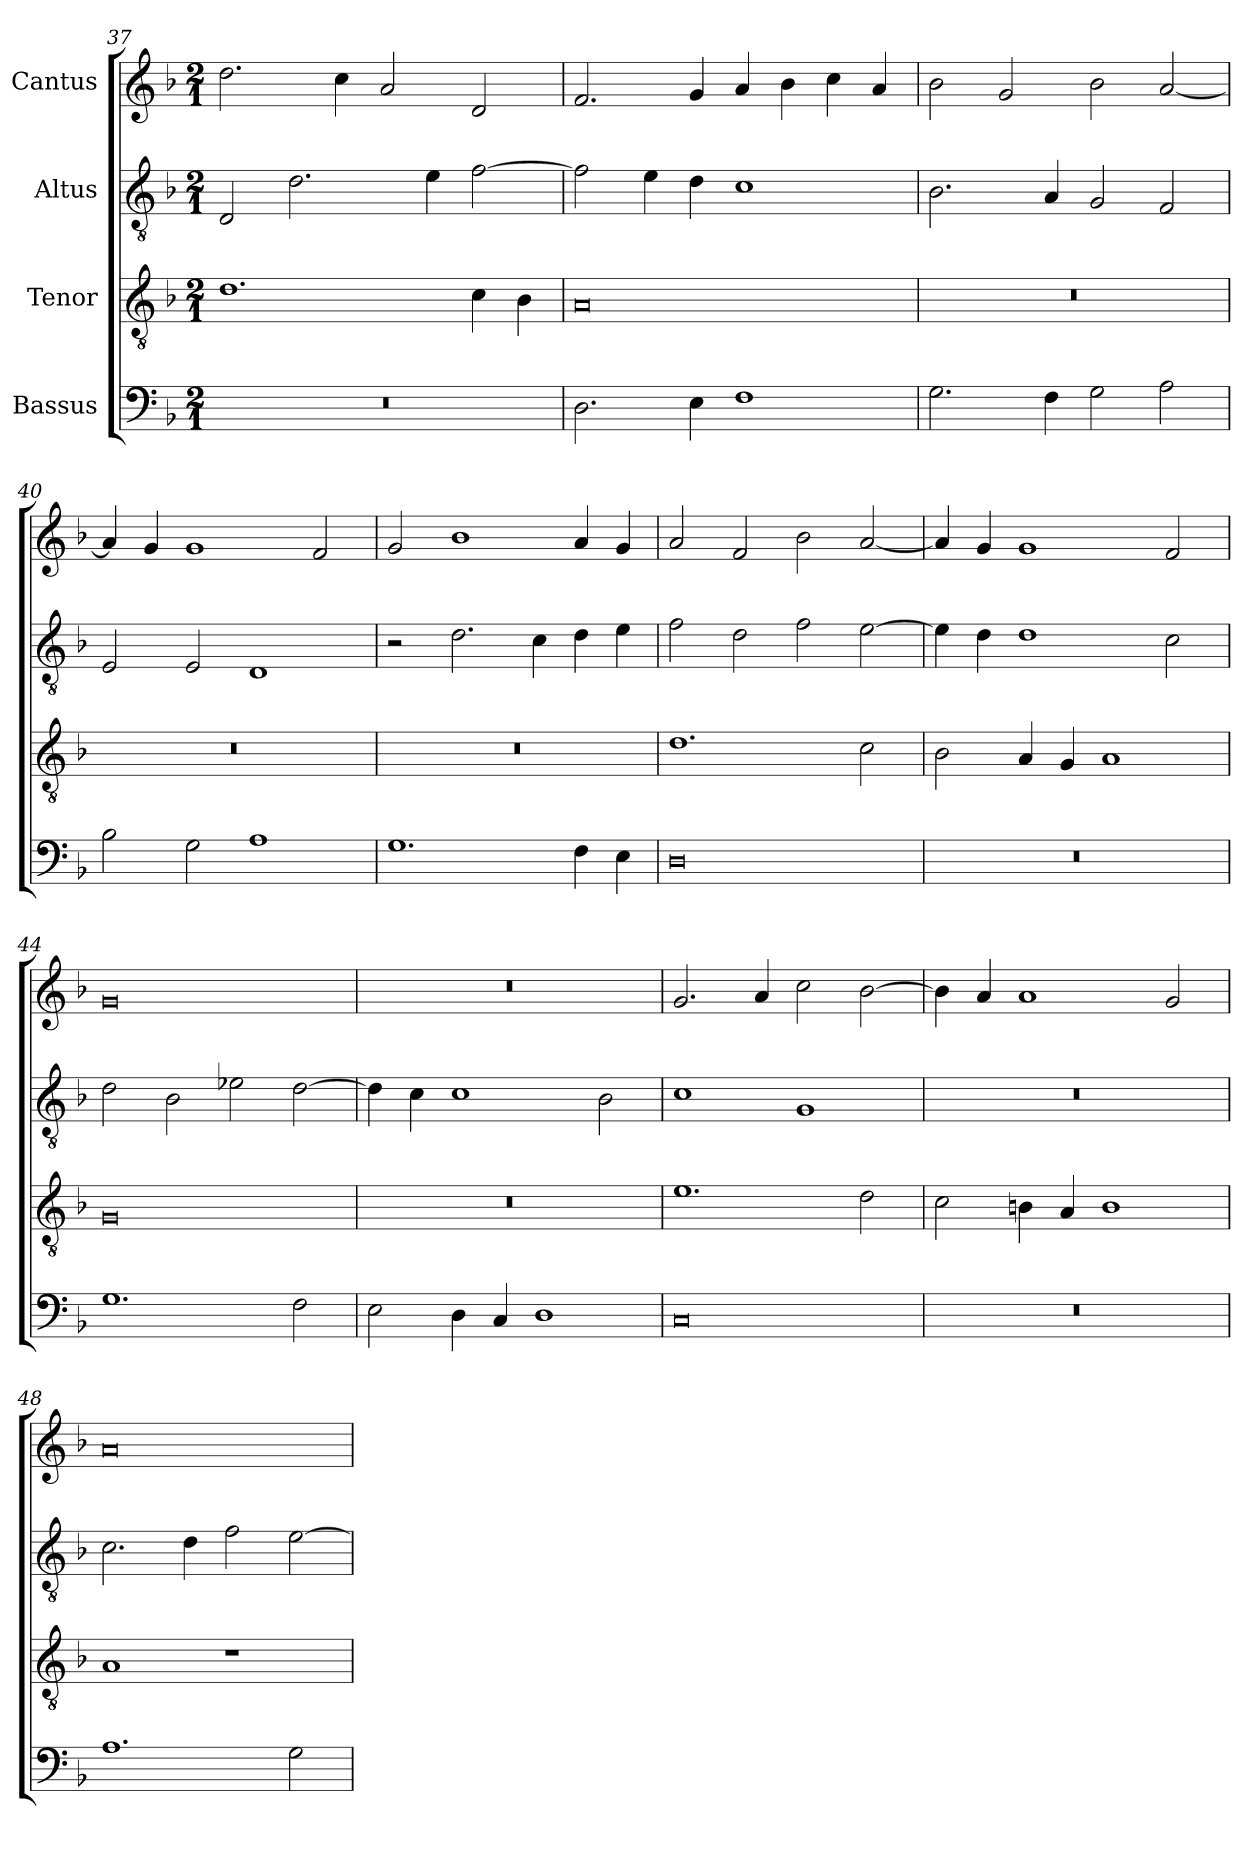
**kern	**kern	**kern	**kern
*part4	*part3	*part2	*part1
*staff4	*staff3	*staff2	*staff1
*I"Bassus	*I"Tenor	*I"Altus	*I"Cantus
!!LO:LB:g=z
*clefF4	*clefGv2	*clefGv2	*clefG2
*	*ITrd7c12	*ITrd7c12	*
*k[b-]	*k[b-]	*k[b-]	*k[b-]
*F:	*F:	*F:	*F:
*M2/1	*M2/1	*M2/1	*M2/1
=37	=37	=37	=37
!LO:N:vis=1	!	!	!
0r	1.Di	2DDi/	2.ddi\
.	.	2.Di\	.
.	.	.	4cci\
.	.	.	2ai/
.	.	4Ei\	.
.	4Ci\	[>2Fi\	2di/
.	4BB-i\	.	.
=38	=38	=38	=38
2.Di\	0AAi	2Fi\]	2.fi/
.	.	4Ei\	.
4Ei\	.	4Di\	4gi/
1Fi	.	1Ci	4ai/
.	.	.	4b-i\
.	.	.	4cci\
.	.	.	4ai/
=39	=39	=39	=39
!	!LO:N:vis=1	!	!
2.Gi\	0r	2.BB-i\	2b-i\
.	.	.	2gi/
4Fi\	.	4AAi/	.
2Gi\	.	2GGi/	2b-i\
2Ai\	.	2FFi/	[<2ai/
=40	=40	=40	=40
!	!LO:N:vis=1	!	!
2B-i\	0r	2EEi/	4ai/]
.	.	.	4gi/
2Gi\	.	2EEi/	1gi
1Ai	.	1DDi	.
.	.	.	2fi/
=41	=41	=41	=41
!	!LO:N:vis=1	!	!
1.Gi	0r	2r	2gi/
.	.	2.Di\	1b-i
.	.	4Ci\	.
4Fi\	.	4Di\	4ai/
4Ei\	.	4Ei\	4gi/
!!LO:LB:g=z
=42	=42	=42	=42
0Di	1.Di	2Fi\	2ai/
.	.	2Di\	2fi/
.	.	2Fi\	2b-i\
.	2Ci\	[>2Ei\	[<2ai/
=43	=43	=43	=43
!LO:N:vis=1	!	!	!
0r	2BB-i\	4Ei\]	4ai/]
.	.	4Di\	4gi/
.	4AAi/	1Di	1gi
.	4GGi/	.	.
.	1AAi	.	.
.	.	2Ci\	2fi/
=44	=44	=44	=44
1.Gi	0GGi	2Di\	0gi
.	.	2BB-i\	.
.	.	2E-Xi\	.
2Fi\	.	[>2Di\	.
=45	=45	=45	=45
!	!LO:N:vis=1	!	!LO:N:vis=1
2Ei\	0r	4Di\]	0r
.	.	4Ci\	.
4Di\	.	1Ci	.
4Ci/	.	.	.
1Di	.	.	.
.	.	2BB-i\	.
=46	=46	=46	=46
0Ci	1.Ei	1Ci	2.gi/
.	.	.	4ai/
.	.	1GGi	2cci\
.	2Di\	.	[>2b-i\
!!LO:LB:g=z
=47	=47	=47	=47
!LO:N:vis=1	!	!LO:N:vis=1	!
0r	2Ci\	0r	4b-i\]
.	.	.	4ai/
.	4BBni\	.	1ai
.	4AAi/	.	.
.	1BBi	.	.
.	.	.	2gi/
=48	=48	=48	=48
1.Ai	1AAi	2.Ci\	0ai
.	.	4Di\	.
.	1r	2Fi\	.
2Gi\	.	[>2Ei\	.
=	=	=	=
*-	*-	*-	*-
